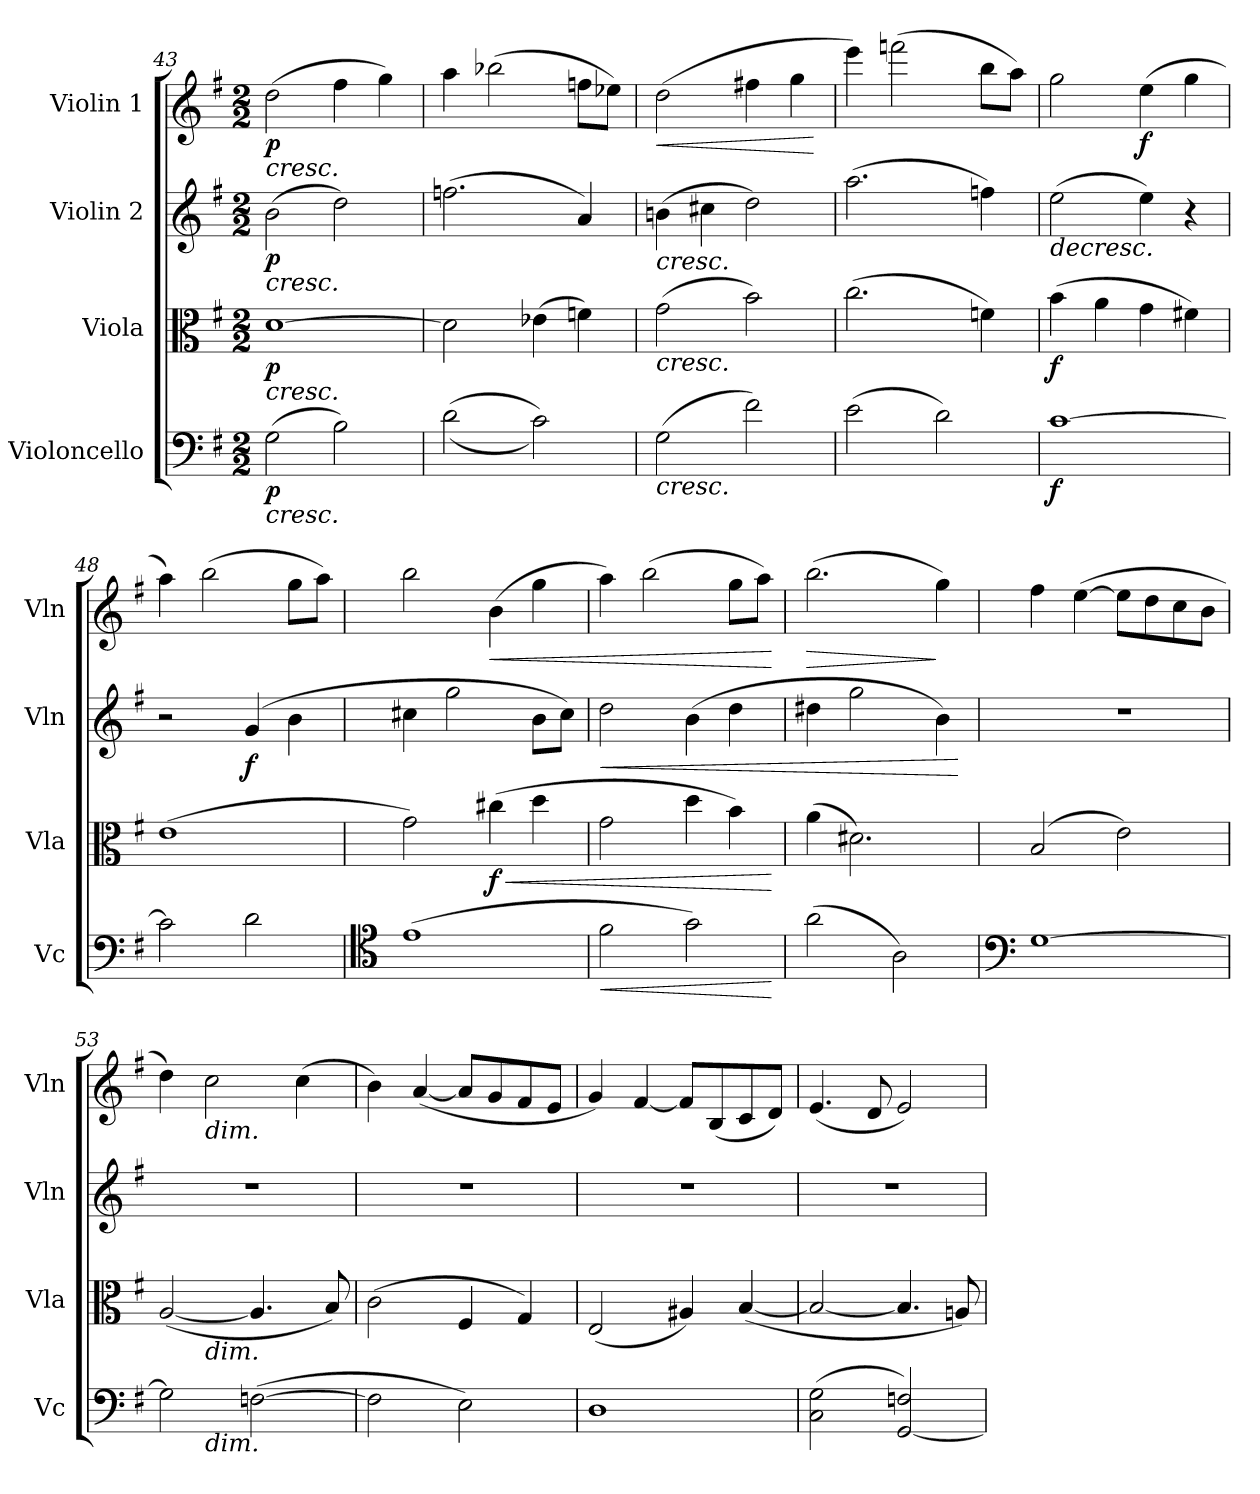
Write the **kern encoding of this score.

**kern	**dynam	**kern	**dynam	**kern	**dynam	**kern	**dynam
*part4	*part4	*part3	*part3	*part2	*part2	*part1	*part1
*staff4	*staff4	*staff3	*staff3	*staff2	*staff2	*staff1	*staff1
*I"Violoncello	*	*I"Viola	*	*I"Violin 2	*	*I"Violin 1	*
*I'Vc	*	*I'Vla	*	*I'Vln	*	*I'Vln	*
*clefF4	*	*clefC3	*	*clefG2	*	*clefG2	*
*k[f#]	*	*k[f#]	*	*k[f#]	*	*k[f#]	*
*M2/2	*	*M2/2	*	*M2/2	*	*M2/2	*
=43	=43	=43	=43	=43	=43	=43	=43
!	!	!	!	!	!	!LO:TX:b:i:t=cresc.	!
!	!	!	!	!LO:TX:b:i:t=cresc.	!	!	!
!	!	!LO:TX:b:i:t=cresc.	!	!	!	!	!
!LO:TX:b:i:t=cresc.	!	!	!	!	!	!	!
!	!LO:DY:b	!	!LO:DY:b	!	!LO:DY:b	!	!LO:DY:b
(2G\	p	[1d	p	(2b\	p	(2dd\	p
2B\)	.	.	.	2dd\)	.	4ff#\	.
.	.	.	.	.	.	4gg\)	.
=44	=44	=44	=44	=44	=44	=44	=44
((2d\	.	2d\]	.	(2.ffn\	.	4aa\	.
.	.	.	.	.	.	(2bb-X\	.
2c\))	.	(4e-X\	.	.	.	.	.
.	.	4fn\)	.	4a/)	.	8ffn\L	.
.	.	.	.	.	.	8ee-X\J)	.
=45	=45	=45	=45	=45	=45	=45	=45
!	!LO:HP:b	!	!LO:HP:b	!	!LO:HP:b	!	!LO:HP:b
(2G\	<	(2g\	<	(4bni\	<	(2dd\	<
.	.	.	.	4cc#X\	.	.	.
2f#\)	.	2b\)	.	2dd\)	.	4ff#X\	.
.	.	.	.	.	.	4gg\	.
.	.	.	.	.	.	.	[
=46	=46	=46	=46	=46	=46	=46	=46
(2e\	.	(2.cc\	.	(2.aa\	.	4eee\)	.
.	.	.	.	.	.	(2fffn\	.
2d\)	.	.	.	.	.	.	.
.	.	4fn\)	.	4ffn\)	.	8bb\L	.
.	.	.	.	.	.	8aa\J)	.
!!LO:LB:g=z
=47	=47	=47	=47	=47	=47	=47	=47
!	!LO:DY:b	!	!LO:DY:b	!	!LO:HP:b	!	!
[1c	f	(4b\	f	(2ee\	>	2gg\	.
.	.	4a\	.	.	.	.	.
!	!	!	!	!	!	!	!LO:DY:b
.	.	4g\	.	4ee\)	[	(4ee\	f
.	.	4f#X\)	.	4r	.	4gg\	.
=48	=48	=48	=48	=48	=48	=48	=48
2c\]	.	(1e	.	2r	.	4aa\)	.
.	.	.	.	.	.	(2bb\	.
!	!	!	!	!	!LO:DY:b	!	!
2d\	.	.	.	(4g/	f	.	.
.	.	.	.	4b\	.	8gg\L	.
.	.	.	.	.	.	8aa\J)	.
=49	=49	=49	=49	=49	=49	=49	=49
*clefC4	*	*	*	*	*	*	*
(1e	.	2g\)	.	4cc#X\	.	2bb\	.
.	.	.	.	2gg\	.	.	.
!	!	!	!LO:HP:b	!	!	!	!LO:HP:b
!	!	!	!LO:DY:n=1:b	!	!	!	!
.	.	(4cc#X\	< f	.	.	(4b\	<
.	.	4dd\	.	8b\L	.	4gg\	.
.	.	.	.	8cc#\J)	.	.	.
=50	=50	=50	=50	=50	=50	=50	=50
!	!LO:HP:b	!	!	!	!LO:HP:b	!	!
2f#\	<	2g\	.	2dd\	<	4aa\)	.
.	.	.	.	.	.	(2bb\	.
2g\)	.	4dd\	.	(4b\	.	.	.
.	.	4b\)	.	4dd\	.	8gg\L	.
.	.	.	.	.	.	8aa\J)	.
.	[	.	[	.	]	.	[
=51	=51	=51	=51	=51	=51	=51	=51
!	!	!	!	!	!	!	!LO:HP:b
(2a\	.	(4a\	.	4dd#X\	.	(2.bb\	>
.	.	2.d#X\)	.	2gg\	.	.	.
2A\)	.	.	.	.	.	.	.
.	.	.	.	4b\)	.	4gg\)	]
.	[	.	[	.	[	.	.
!!LO:PB:g=z
=52	=52	=52	=52	=52	=52	=52	=52
*clefF4	*	*	*	*	*	*	*
!	!LO:DY:b	!	!	!	!	!	!
!	!LO:DY:n=1:b	!	!LO:DY:b	!	!	!	!
!	!	!	!LO:DY:n=1:b	!	!	!	!LO:DY:b
!	!	!	!	!	!	!	!LO:DY:n=1:b
[1G	other-dynamics f	(2B/	other-dynamics f	1r	.	4ff#\	other-dynamics f
.	.	.	.	.	.	([4ee\	.
.	.	2e\)	.	.	.	8ee\L]	.
.	.	.	.	.	.	8dd\	.
.	.	.	.	.	.	8cc\	.
.	.	.	.	.	.	8b\J	.
=53	=53	=53	=53	=53	=53	=53	=53
*^	*	*^	*	*	*	*	*
2G\]	4ryy	.	([2A/	4ryy	.	1r	.	4dd\)	.
!	!	!	!	!	!	!	!	!LO:TX:b:i:t=dim.	!
!	!	!	!	!LO:TX:b:i:t=dim.	!	!	!	!	!
!	!LO:TX:b:i:t=dim.	!	!	!	!	!	!	!	!
.	4ryy	.	.	4ryy	.	.	.	2cc\	.
([2Fn\	2ryy	.	4.A/]	2ryy	.	.	.	.	.
.	.	.	.	.	.	.	.	(4cc\	.
.	.	.	8B/)	.	.	.	.	.	.
*v	*v	*	*	*	*	*	*	*	*
*	*	*v	*v	*	*	*	*	*
=54	=54	=54	=54	=54	=54	=54	=54
2Fn\]	.	(2c\	.	1r	.	4b\)	.
.	.	.	.	.	.	([4a/	.
2E\)	.	4F#i/	.	.	.	8a/L]	.
.	.	.	.	.	.	8g/	.
.	.	4G/)	.	.	.	8f#/	.
.	.	.	.	.	.	8e/J	.
=55	=55	=55	=55	=55	=55	=55	=55
1D	.	(2E/	.	1r	.	4g/)	.
.	.	.	.	.	.	[4f#/	.
.	.	4A#X/)	.	.	.	8f#/L]	.
.	.	.	.	.	.	(8B/	.
.	.	(<[4B/	.	.	.	8c/	.
.	.	.	.	.	.	8d/J)	.
=56	=56	=56	=56	=56	=56	=56	=56
(2C\ 2G\	.	2B/_	.	1r	.	(4.e/	.
.	.	.	.	.	.	8d/	.
[2GG/ 2Fn/)	.	4.B/]	.	.	.	2e/)	.
.	.	8An/)	.	.	.	.	.
=	=	=	=	=	=	=	=
*-	*-	*-	*-	*-	*-	*-	*-
